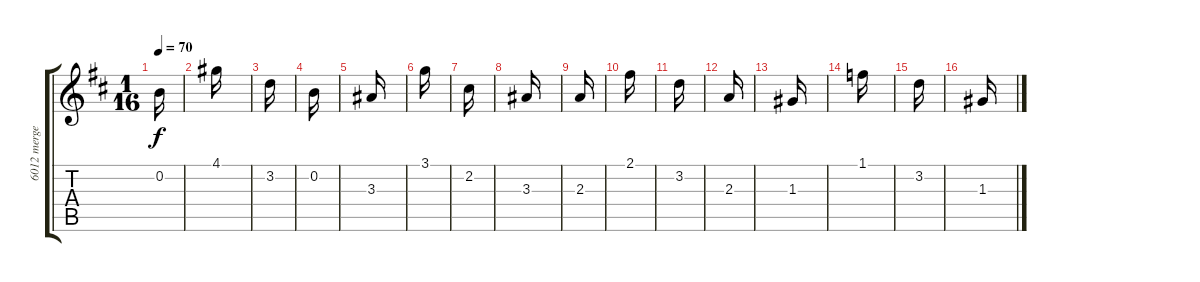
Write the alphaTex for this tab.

\track ("6012 merged         " "6012 merge") {instrument acousticguitarnylon}
\staff {score tabs}
\tuning (E4 B3 G3 D3 A2 E2) {hide}
\ts (1 16)
\tempo 70
\clef g2
\ks d
0.2.16{dy f} |
4.1.16 |
3.2.16 |
0.2.16 |
3.3.16 |
3.1.16 |
2.2.16 |
3.3.16 |
2.3.16 |
2.1.16 |
3.2.16 |
2.3.16 |
1.3.16 |
1.1.16 |
3.2.16 |
1.3.16
